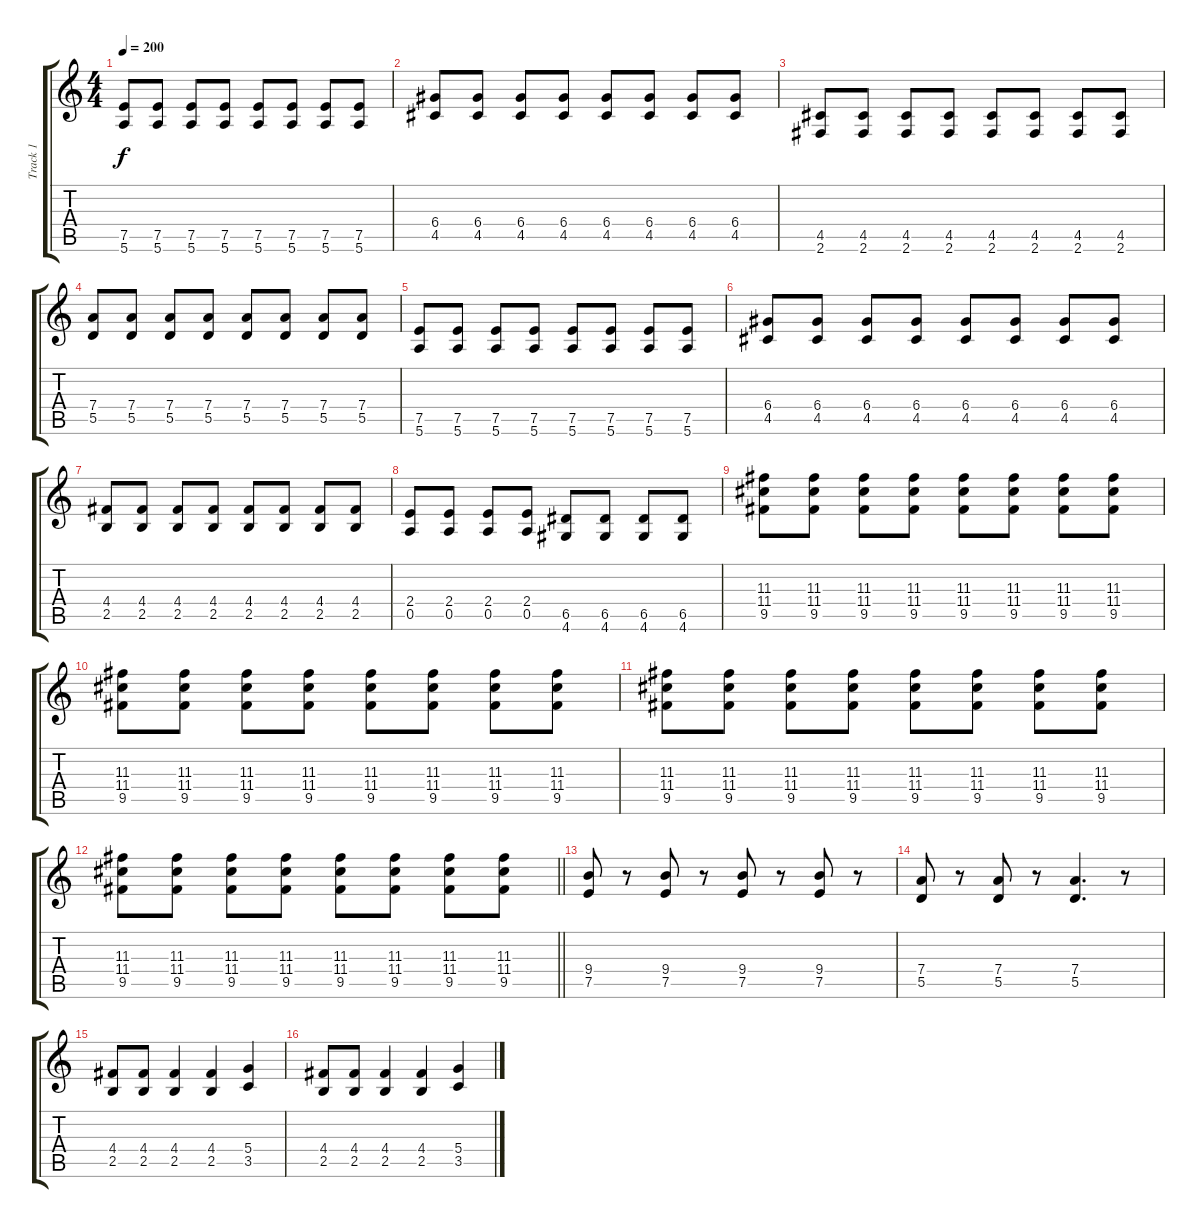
\track ("Track 1" "Track 1") {instrument distortionguitar}
\staff {score tabs}
\tuning (E4 B3 G3 D3 A2 E2) {hide}
\ts (4 4)
\tempo 200
\clef g2
\ks c
(7.5 5.6).8{dy f} (7.5 5.6).8 (7.5 5.6).8 (7.5 5.6).8 (7.5 5.6).8 (7.5 5.6).8 (7.5 5.6).8 (7.5 5.6).8 |
(6.4 4.5).8 (6.4 4.5).8 (6.4 4.5).8 (6.4 4.5).8 (6.4 4.5).8 (6.4 4.5).8 (6.4 4.5).8 (6.4 4.5).8 |
(4.5 2.6).8 (4.5 2.6).8 (4.5 2.6).8 (4.5 2.6).8 (4.5 2.6).8 (4.5 2.6).8 (4.5 2.6).8 (4.5 2.6).8 |
(7.4 5.5).8 (7.4 5.5).8 (7.4 5.5).8 (7.4 5.5).8 (7.4 5.5).8 (7.4 5.5).8 (7.4 5.5).8 (7.4 5.5).8 |
(7.5 5.6).8 (7.5 5.6).8 (7.5 5.6).8 (7.5 5.6).8 (7.5 5.6).8 (7.5 5.6).8 (7.5 5.6).8 (7.5 5.6).8 |
(6.4 4.5).8 (6.4 4.5).8 (6.4 4.5).8 (6.4 4.5).8 (6.4 4.5).8 (6.4 4.5).8 (6.4 4.5).8 (6.4 4.5).8 |
(4.4 2.5).8 (4.4 2.5).8 (4.4 2.5).8 (4.4 2.5).8 (4.4 2.5).8 (4.4 2.5).8 (4.4 2.5).8 (4.4 2.5).8 |
(2.4 0.5).8 (2.4 0.5).8 (2.4 0.5).8 (2.4 0.5).8 (6.5 4.6).8 (6.5 4.6).8 (6.5 4.6).8 (6.5 4.6).8 |
(11.3 11.4 9.5).8 (11.3 11.4 9.5).8 (11.3 11.4 9.5).8 (11.3 11.4 9.5).8 (11.3 11.4 9.5).8 (11.3 11.4 9.5).8 (11.3 11.4 9.5).8 (11.3 11.4 9.5).8 |
(11.3 11.4 9.5).8 (11.3 11.4 9.5).8 (11.3 11.4 9.5).8 (11.3 11.4 9.5).8 (11.3 11.4 9.5).8 (11.3 11.4 9.5).8 (11.3 11.4 9.5).8 (11.3 11.4 9.5).8 |
(11.3 11.4 9.5).8 (11.3 11.4 9.5).8 (11.3 11.4 9.5).8 (11.3 11.4 9.5).8 (11.3 11.4 9.5).8 (11.3 11.4 9.5).8 (11.3 11.4 9.5).8 (11.3 11.4 9.5).8 |
\barLineRight lightlight
(11.3 11.4 9.5).8 (11.3 11.4 9.5).8 (11.3 11.4 9.5).8 (11.3 11.4 9.5).8 (11.3 11.4 9.5).8 (11.3 11.4 9.5).8 (11.3 11.4 9.5).8 (11.3 11.4 9.5).8 |
(9.4 7.5).8 r.8 (9.4 7.5).8 r.8 (9.4 7.5).8 r.8 (9.4 7.5).8 r.8 |
(7.4 5.5).8 r.8 (7.4 5.5).8 r.8 (7.4 5.5).4{d} r.8 |
(4.4 2.5).8 (4.4 2.5).8 (4.4 2.5).4 (4.4 2.5).4 (5.4 3.5).4 |
(4.4 2.5).8 (4.4 2.5).8 (4.4 2.5).4 (4.4 2.5).4 (5.4 3.5).4
